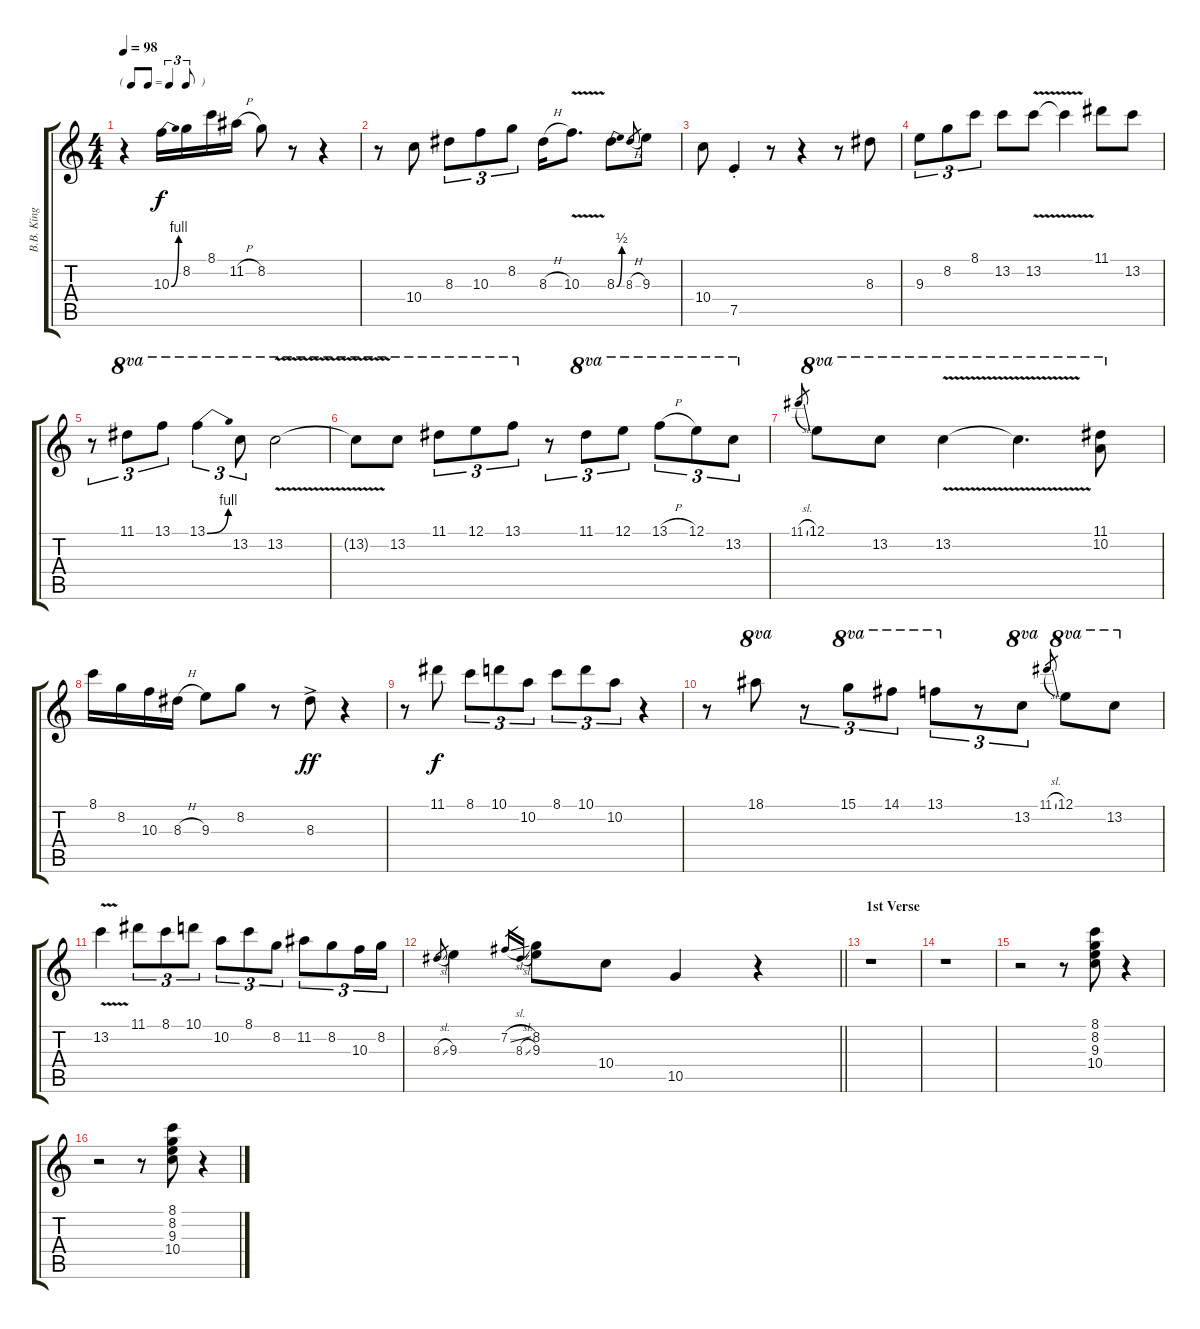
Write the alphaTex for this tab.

\track ("B.B. King - Electric Guitar" "B.B. King ") {instrument overdrivenguitar}
\staff {score tabs}
\tuning (E4 B3 G3 D3 A2 E2) {hide}
\ts (4 4)
\tf triplet8th
\tempo 98
\clef g2
\ks c
r.4{dy f instrument overdrivenguitar} 10.3{be (bend 0 0 60 4)}.16 8.2.16 8.1.16 11.2{h}.16 8.2.8 r.8 r.4 |
r.8 10.4.8 8.3.8{tu (3 2)} 10.3.8{tu (3 2)} 8.2.8{tu (3 2)} 8.3{h}.16 10.3{v}.8{d} 8.3{be (bend 0 0 60 2)}.8 8.3{h}.8{gr} 9.3.8 |
10.4.8 7.5{st}.4 r.8 r.4 r.8 8.3.8 |
9.3.8{tu (3 2)} 8.2.8{tu (3 2)} 8.1.8{tu (3 2)} 13.2.8 13.2{v}.8 13.2{v t}.4 11.1.8 13.2.8 |
r.8{tu (3 2)} 11.1.8{tu (3 2) ot 8va} 13.1.8{tu (3 2) ot 8va} 13.1{be (bend 0 0 60 4)}.4{tu (3 2) ot 8va} 13.2.8{tu (3 2) ot 8va} 13.2{v}.2{ot 8va} |
13.2{v t}.8{ot 8va} 13.2.8{ot 8va} 11.1.8{tu (3 2) ot 8va} 12.1.8{tu (3 2) ot 8va} 13.1.8{tu (3 2) ot 8va} r.8{tu (3 2)} 11.1.8{tu (3 2) ot 8va} 12.1.8{tu (3 2) ot 8va} 13.1{h}.8{tu (3 2) ot 8va} 12.1.8{tu (3 2) ot 8va} 13.2.8{tu (3 2) ot 8va} |
11.1{sl}.8{gr} 12.1.8{ot 8va} 13.2.8{ot 8va} 13.2{v}.4{ot 8va} 13.2{v t}.4{d ot 8va} (11.1 10.2).8{ot 8va} |
8.1.16 8.2.16 10.3.16 8.3{h}.16 9.3.8 8.2.8 r.8 8.3{ac}.8{dy ff} r.4 |
r.8 11.1.8{dy f} 8.1.8{tu (3 2)} 10.1.8{tu (3 2)} 10.2.8{tu (3 2)} 8.1.8{tu (3 2)} 10.1.8{tu (3 2)} 10.2.8{tu (3 2)} r.4 |
r.8 18.1.8{ot 8va} r.8{tu (3 2)} 15.1.8{tu (3 2) ot 8va} 14.1.8{tu (3 2) ot 8va} 13.1.8{tu (3 2) ot 8va} r.8{tu (3 2)} 13.2.8{tu (3 2) ot 8va} 11.1{sl}.8{gr} 12.1.8{ot 8va} 13.2.8{ot 8va} |
13.2{v}.4 11.1.8{tu (3 2)} 8.1.8{tu (3 2)} 10.1.8{tu (3 2)} 10.2.8{tu (3 2)} 8.1.8{tu (3 2)} 8.2.8{tu (3 2)} 11.2.8{tu (3 2)} 8.2.8{tu (3 2)} 10.3.16{tu (3 2)} 8.2.16{tu (3 2)} |
\barLineRight lightlight
8.3{sl}.8{gr} 9.3.4 7.2{sl}.16{gr} 8.3{sl}.16{gr} (8.2 9.3).8 10.4.8 10.5.4 r.4 |
\section ("" "1st Verse")
r.1 |
r.1 |
r.2 r.8 (8.1 8.2 9.3 10.4).8 r.4 |
r.2 r.8 (8.1 8.2 9.3 10.4).8 r.4
